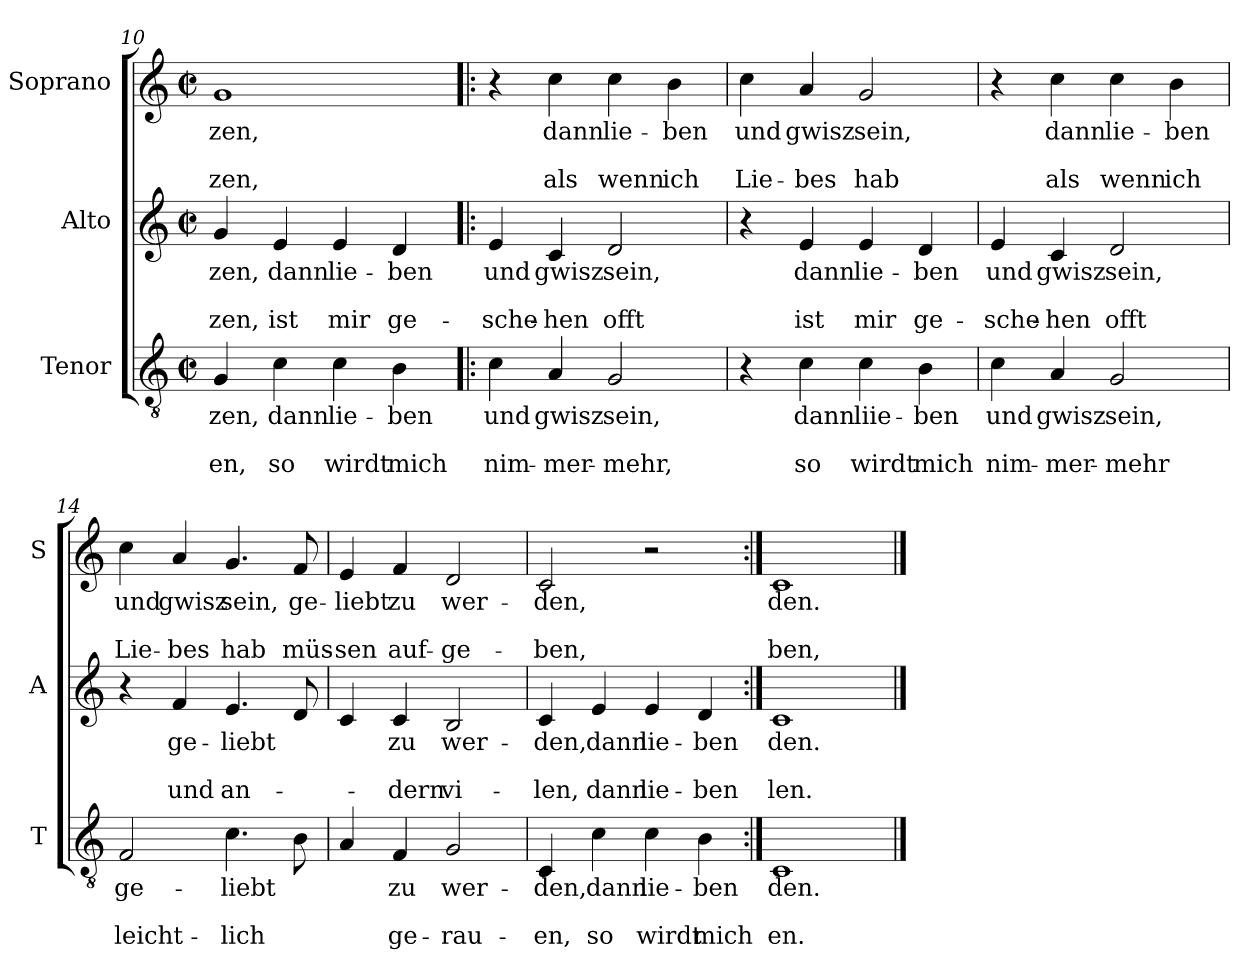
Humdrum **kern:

**kern	**text	**text	**text	**kern	**text	**text	**text	**kern	**text	**text	**text
*part3	*part3	*part3	*part3	*part2	*part2	*part2	*part2	*part1	*part1	*part1	*part1
*staff3	*staff3	*staff3	*staff3	*staff2	*staff2	*staff2	*staff2	*staff1	*staff1	*staff1	*staff1
*I"Tenor	*	*	*	*I"Alto	*	*	*	*I"Soprano	*	*	*
*I'T	*	*	*	*I'A	*	*	*	*I'S	*	*	*
*clefGv2	*	*	*	*clefG2	*	*	*	*clefG2	*	*	*
*k[]	*	*	*	*k[]	*	*	*	*k[]	*	*	*
*C:	*	*	*	*C:	*	*	*	*C:	*	*	*
*M2/2	*	*	*	*M2/2	*	*	*	*M2/2	*	*	*
*met(c|)	*	*	*	*met(c|)	*	*	*	*met(c|)	*	*	*
=10	=10	=10	=10	=10	=10	=10	=10	=10	=10	=10	=10
!	!LO:LY:b	!	!LO:LY:b	!	!LO:LY:b	!	!LO:LY:b	!	!LO:LY:b	!	!LO:LY:b
4G/	zen,	.	en,	4g/	zen,	.	zen,	1g	zen,	.	zen,
!	!LO:LY:b	!	!LO:LY:b	!	!LO:LY:b	!	!LO:LY:b	!	!	!	!
4c\	dann	.	so	4e/	dann	.	ist	.	.	.	.
!	!LO:LY:b	!	!LO:LY:b	!	!LO:LY:b	!	!LO:LY:b	!	!	!	!
4c\	lie-	.	wirdt	4e/	lie-	.	mir	.	.	.	.
!	!LO:LY:b	!	!LO:LY:b	!	!LO:LY:b	!	!LO:LY:b	!	!	!	!
4B\	-ben	.	mich	4d/	-ben	.	ge-	.	.	.	.
=11!|:	=11!|:	=11!|:	=11!|:	=11!|:	=11!|:	=11!|:	=11!|:	=11!|:	=11!|:	=11!|:	=11!|:
!	!LO:LY:b	!	!LO:LY:b	!	!LO:LY:b	!	!LO:LY:b	!	!	!	!
4c\	und	.	nim-	4e/	und	.	-sche-	4r	.	.	.
!	!LO:LY:b	!	!LO:LY:b	!	!LO:LY:b	!	!LO:LY:b	!	!LO:LY:b	!	!LO:LY:b
4A/	gwisz	.	-mer-	4c/	gwisz	.	-hen	4cc\	dann	.	als
!	!LO:LY:b	!	!LO:LY:b	!	!LO:LY:b	!	!LO:LY:b	!	!LO:LY:b	!	!LO:LY:b
2G/	sein,	.	-mehr,	2d/	sein,	.	offt	4cc\	lie-	.	wenn
!	!	!	!	!	!	!	!	!	!LO:LY:b	!	!LO:LY:b
.	.	.	.	.	.	.	.	4b\	-ben	.	ich
=12	=12	=12	=12	=12	=12	=12	=12	=12	=12	=12	=12
!	!	!	!	!	!	!	!	!	!LO:LY:b	!	!LO:LY:b
4r	.	.	.	4r	.	.	.	4cc\	und	.	Lie-
!	!LO:LY:b	!	!LO:LY:b	!	!LO:LY:b	!	!LO:LY:b	!	!LO:LY:b	!	!LO:LY:b
4c\	dann	.	so	4e/	dann	.	ist	4a/	gwisz	.	-bes
!	!LO:LY:b	!	!LO:LY:b	!	!LO:LY:b	!	!LO:LY:b	!	!LO:LY:b	!	!LO:LY:b
4c\	liie-	.	wirdt	4e/	lie-	.	mir	2g/	sein,	.	hab
!	!LO:LY:b	!	!LO:LY:b	!	!LO:LY:b	!	!LO:LY:b	!	!	!	!
4B\	-ben	.	mich	4d/	-ben	.	ge-	.	.	.	.
!!LO:LB:g=z
=13	=13	=13	=13	=13	=13	=13	=13	=13	=13	=13	=13
!	!LO:LY:b	!	!LO:LY:b	!	!LO:LY:b	!	!LO:LY:b	!	!	!	!
4c\	und	.	nim-	4e/	und	.	-sche-	4r	.	.	.
!	!LO:LY:b	!	!LO:LY:b	!	!LO:LY:b	!	!LO:LY:b	!	!LO:LY:b	!	!LO:LY:b
4A/	gwisz	.	-mer-	4c/	gwisz	.	-hen	4cc\	dann	.	als
!	!LO:LY:b	!	!LO:LY:b	!	!LO:LY:b	!	!LO:LY:b	!	!LO:LY:b	!	!LO:LY:b
2G/	sein,	.	-mehr	2d/	sein,	.	offt	4cc\	lie-	.	wenn
!	!	!	!	!	!	!	!	!	!LO:LY:b	!	!LO:LY:b
.	.	.	.	.	.	.	.	4b\	-ben	.	ich
=14	=14	=14	=14	=14	=14	=14	=14	=14	=14	=14	=14
!	!LO:LY:b	!	!LO:LY:b	!	!	!	!	!	!LO:LY:b	!	!LO:LY:b
2F/	ge-	.	leicht-	4r	.	.	.	4cc\	und	.	Lie-
!	!	!	!	!	!LO:LY:b	!	!LO:LY:b	!	!LO:LY:b	!	!LO:LY:b
.	.	.	.	4f/	ge-	.	und	4a/	gwisz	.	-bes
!	!LO:LY:b	!	!LO:LY:b	!	!LO:LY:b	!	!LO:LY:b	!	!LO:LY:b	!	!LO:LY:b
4.c\	-liebt	.	-lich	4.e/	-liebt	.	an-	4.g/	sein,	.	hab
!	!	!	!	!	!	!	!	!	!LO:LY:b	!	!LO:LY:b
8B\	.	.	.	8d/	.	.	.	8f/	ge-	.	müs-
=15	=15	=15	=15	=15	=15	=15	=15	=15	=15	=15	=15
!	!	!	!	!	!	!	!	!	!LO:LY:b	!	!LO:LY:b
4A/	.	.	.	4c/	.	.	.	4e/	-liebt	.	-sen
!	!LO:LY:b	!	!LO:LY:b	!	!LO:LY:b	!	!LO:LY:b	!	!LO:LY:b	!	!LO:LY:b
4F/	zu	.	ge-	4c/	zu	.	-dern	4f/	zu	.	auf-
!	!LO:LY:b	!	!LO:LY:b	!	!LO:LY:b	!	!LO:LY:b	!	!LO:LY:b	!	!LO:LY:b
2G/	wer-	.	-rau-	2B/	wer-	.	vi-	2d/	wer-	.	-ge-
=16	=16	=16	=16	=16	=16	=16	=16	=16	=16	=16	=16
!	!LO:LY:b	!	!LO:LY:b	!	!LO:LY:b	!	!LO:LY:b	!	!LO:LY:b	!	!LO:LY:b
4C/	-den,	.	-en,	4c/	-den,	.	-len,	2c/	-den,	.	-ben,
!	!LO:LY:b	!	!LO:LY:b	!	!LO:LY:b	!	!LO:LY:b	!	!	!	!
4c\	dann	.	so	4e/	dann	.	dann	.	.	.	.
!	!LO:LY:b	!	!LO:LY:b	!	!LO:LY:b	!	!LO:LY:b	!	!	!	!
4c\	lie-	.	wirdt	4e/	lie-	.	lie-	2r	.	.	.
!	!LO:LY:b	!	!LO:LY:b	!	!LO:LY:b	!	!LO:LY:b	!	!	!	!
4B\	-ben	.	mich	4d/	-ben	.	-ben	.	.	.	.
=17:|!	=17:|!	=17:|!	=17:|!	=17:|!	=17:|!	=17:|!	=17:|!	=17:|!	=17:|!	=17:|!	=17:|!
!	!LO:LY:b	!	!LO:LY:b	!	!LO:LY:b	!	!LO:LY:b	!	!LO:LY:b	!	!LO:LY:b
1C	den.	.	en.	1c	den.	.	len.	1c	den.	.	ben,
==	==	==	==	==	==	==	==	==	==	==	==
*-	*-	*-	*-	*-	*-	*-	*-	*-	*-	*-	*-
